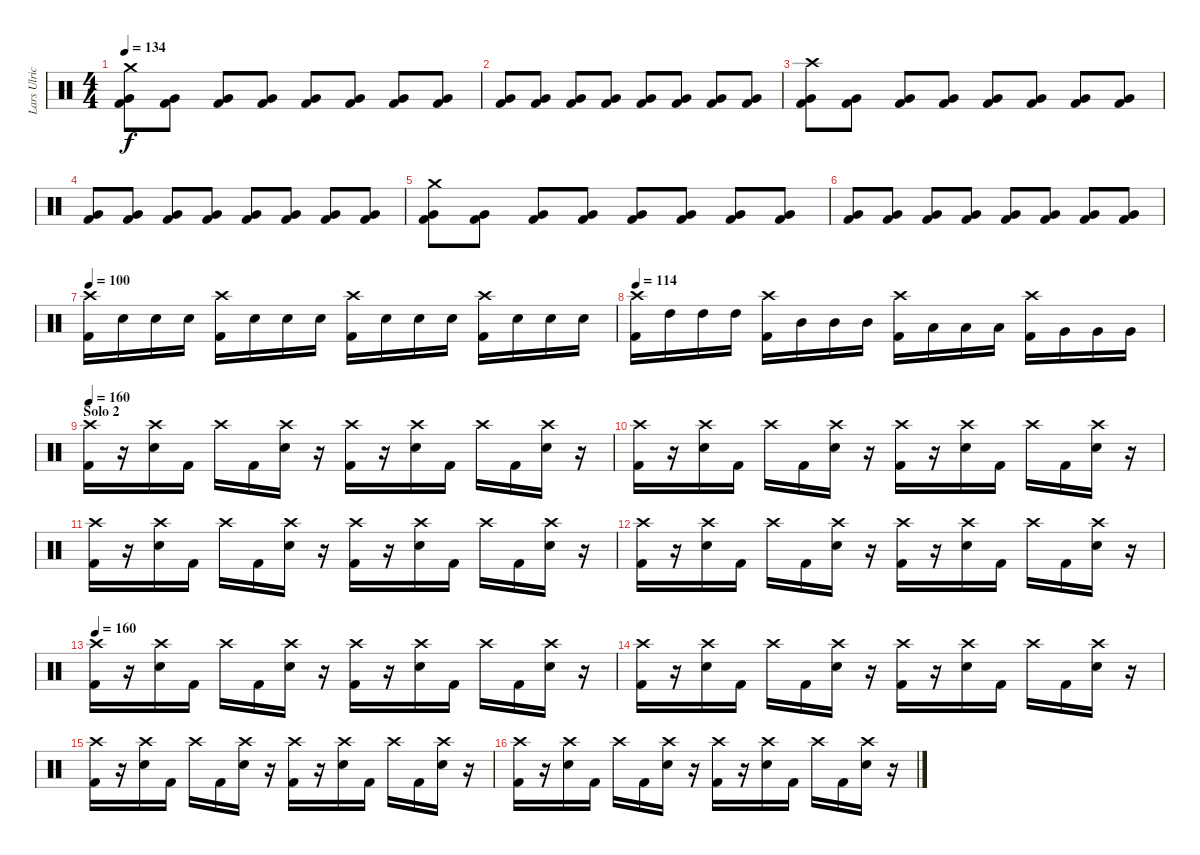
\track ("Lars Ulrich" "Lars Ulric") {instrument percussion}
\staff {score}
\articulation defaults
\ts (4 4)
\tempo 134
\clef neutral
\ks c
("Crash medium (hit)" "Very Low Tom (hit)" "Kick (hit) 2").8{dy f} ("Very Low Tom (hit)" "Kick (hit) 2").8 ("Very Low Tom (hit)" "Kick (hit) 2").8 ("Very Low Tom (hit)" "Kick (hit) 2").8 ("Very Low Tom (hit)" "Kick (hit) 2").8 ("Very Low Tom (hit)" "Kick (hit) 2").8 ("Very Low Tom (hit)" "Kick (hit) 2").8 ("Very Low Tom (hit)" "Kick (hit) 2").8 |
("Very Low Tom (hit)" "Kick (hit) 2").8 ("Very Low Tom (hit)" "Kick (hit) 2").8 ("Very Low Tom (hit)" "Kick (hit) 2").8 ("Very Low Tom (hit)" "Kick (hit) 2").8 ("Very Low Tom (hit)" "Kick (hit) 2").8 ("Very Low Tom (hit)" "Kick (hit) 2").8 ("Very Low Tom (hit)" "Kick (hit) 2").8 ("Very Low Tom (hit)" "Kick (hit) 2").8 |
("Crash high (hit)" "Very Low Tom (hit)" "Kick (hit) 2").8 ("Very Low Tom (hit)" "Kick (hit) 2").8 ("Very Low Tom (hit)" "Kick (hit) 2").8 ("Very Low Tom (hit)" "Kick (hit) 2").8 ("Very Low Tom (hit)" "Kick (hit) 2").8 ("Very Low Tom (hit)" "Kick (hit) 2").8 ("Very Low Tom (hit)" "Kick (hit) 2").8 ("Very Low Tom (hit)" "Kick (hit) 2").8 |
("Very Low Tom (hit)" "Kick (hit) 2").8 ("Very Low Tom (hit)" "Kick (hit) 2").8 ("Very Low Tom (hit)" "Kick (hit) 2").8 ("Very Low Tom (hit)" "Kick (hit) 2").8 ("Very Low Tom (hit)" "Kick (hit) 2").8 ("Very Low Tom (hit)" "Kick (hit) 2").8 ("Very Low Tom (hit)" "Kick (hit) 2").8 ("Very Low Tom (hit)" "Kick (hit) 2").8 |
("Crash medium (hit)" "Very Low Tom (hit)" "Kick (hit) 2").8 ("Very Low Tom (hit)" "Kick (hit) 2").8 ("Very Low Tom (hit)" "Kick (hit) 2").8 ("Very Low Tom (hit)" "Kick (hit) 2").8 ("Very Low Tom (hit)" "Kick (hit) 2").8 ("Very Low Tom (hit)" "Kick (hit) 2").8 ("Very Low Tom (hit)" "Kick (hit) 2").8 ("Very Low Tom (hit)" "Kick (hit) 2").8 |
("Very Low Tom (hit)" "Kick (hit) 2").8 ("Very Low Tom (hit)" "Kick (hit) 2").8 ("Very Low Tom (hit)" "Kick (hit) 2").8 ("Very Low Tom (hit)" "Kick (hit) 2").8 ("Very Low Tom (hit)" "Kick (hit) 2").8 ("Very Low Tom (hit)" "Kick (hit) 2").8 ("Very Low Tom (hit)" "Kick (hit) 2").8 ("Very Low Tom (hit)" "Kick (hit) 2").8 |
\tempo 100
("Crash high (hit)" "Kick (hit) 2").16 "Snare (hit) 2".16 "Snare (hit) 2".16 "Snare (hit) 2".16 ("Crash high (hit)" "Kick (hit) 2").16 "Snare (hit) 2".16 "Snare (hit) 2".16 "Snare (hit) 2".16 ("Crash high (hit)" "Kick (hit) 2").16 "Snare (hit) 2".16 "Snare (hit) 2".16 "Snare (hit) 2".16 ("Crash high (hit)" "Kick (hit) 2").16 "Snare (hit) 2".16 "Snare (hit) 2".16 "Snare (hit) 2".16 |
\tempo 114
("Crash high (hit)" "Kick (hit) 2").16 "High Tom (hit)".16 "High Tom (hit)".16 "High Tom (hit)".16 ("Crash high (hit)" "Kick (hit) 2").16 "Mid Tom (hit)".16 "Mid Tom (hit)".16 "Mid Tom (hit)".16 ("Crash high (hit)" "Kick (hit) 2").16 "Low Tom (hit)".16 "Low Tom (hit)".16 "Low Tom (hit)".16 ("Crash high (hit)" "Kick (hit) 2").16 "Very Low Tom (hit)".16 "Very Low Tom (hit)".16 "Very Low Tom (hit)".16 |
\section ("" "Solo 2")
\tempo 160
("Crash high (hit)" "Kick (hit) 2").16 r.16 ("Crash high (hit)" "Snare (hit) 2").16 "Kick (hit) 2".16 "Crash high (hit)".16 "Kick (hit) 2".16 ("Crash high (hit)" "Snare (hit) 2").16 r.16 ("Crash high (hit)" "Kick (hit) 2").16 r.16 ("Crash high (hit)" "Snare (hit) 2").16 "Kick (hit) 2".16 "Crash high (hit)".16 "Kick (hit) 2".16 ("Crash high (hit)" "Snare (hit) 2").16 r.16 |
("Crash high (hit)" "Kick (hit) 2").16 r.16 ("Crash high (hit)" "Snare (hit) 2").16 "Kick (hit) 2".16 "Crash high (hit)".16 "Kick (hit) 2".16 ("Crash high (hit)" "Snare (hit) 2").16 r.16 ("Crash high (hit)" "Kick (hit) 2").16 r.16 ("Crash high (hit)" "Snare (hit) 2").16 "Kick (hit) 2".16 "Crash high (hit)".16 "Kick (hit) 2".16 ("Crash high (hit)" "Snare (hit) 2").16 r.16 |
("Crash high (hit)" "Kick (hit) 2").16 r.16 ("Crash high (hit)" "Snare (hit) 2").16 "Kick (hit) 2".16 "Crash high (hit)".16 "Kick (hit) 2".16 ("Crash high (hit)" "Snare (hit) 2").16 r.16 ("Crash high (hit)" "Kick (hit) 2").16 r.16 ("Crash high (hit)" "Snare (hit) 2").16 "Kick (hit) 2".16 "Crash high (hit)".16 "Kick (hit) 2".16 ("Crash high (hit)" "Snare (hit) 2").16 r.16 |
("Crash high (hit)" "Kick (hit) 2").16 r.16 ("Crash high (hit)" "Snare (hit) 2").16 "Kick (hit) 2".16 "Crash high (hit)".16 "Kick (hit) 2".16 ("Crash high (hit)" "Snare (hit) 2").16 r.16 ("Crash high (hit)" "Kick (hit) 2").16 r.16 ("Crash high (hit)" "Snare (hit) 2").16 "Kick (hit) 2".16 "Crash high (hit)".16 "Kick (hit) 2".16 ("Crash high (hit)" "Snare (hit) 2").16 r.16 |
\tempo 160
("Crash high (hit)" "Kick (hit) 2").16 r.16 ("Crash high (hit)" "Snare (hit) 2").16 "Kick (hit) 2".16 "Crash high (hit)".16 "Kick (hit) 2".16 ("Crash high (hit)" "Snare (hit) 2").16 r.16 ("Crash high (hit)" "Kick (hit) 2").16 r.16 ("Crash high (hit)" "Snare (hit) 2").16 "Kick (hit) 2".16 "Crash high (hit)".16 "Kick (hit) 2".16 ("Crash high (hit)" "Snare (hit) 2").16 r.16 |
("Crash high (hit)" "Kick (hit) 2").16 r.16 ("Crash high (hit)" "Snare (hit) 2").16 "Kick (hit) 2".16 "Crash high (hit)".16 "Kick (hit) 2".16 ("Crash high (hit)" "Snare (hit) 2").16 r.16 ("Crash high (hit)" "Kick (hit) 2").16 r.16 ("Crash high (hit)" "Snare (hit) 2").16 "Kick (hit) 2".16 "Crash high (hit)".16 "Kick (hit) 2".16 ("Crash high (hit)" "Snare (hit) 2").16 r.16 |
("Crash high (hit)" "Kick (hit) 2").16 r.16 ("Crash high (hit)" "Snare (hit) 2").16 "Kick (hit) 2".16 "Crash high (hit)".16 "Kick (hit) 2".16 ("Crash high (hit)" "Snare (hit) 2").16 r.16 ("Crash high (hit)" "Kick (hit) 2").16 r.16 ("Crash high (hit)" "Snare (hit) 2").16 "Kick (hit) 2".16 "Crash high (hit)".16 "Kick (hit) 2".16 ("Crash high (hit)" "Snare (hit) 2").16 r.16 |
("Crash high (hit)" "Kick (hit) 2").16 r.16 ("Crash high (hit)" "Snare (hit) 2").16 "Kick (hit) 2".16 "Crash high (hit)".16 "Kick (hit) 2".16 ("Crash high (hit)" "Snare (hit) 2").16 r.16 ("Crash high (hit)" "Kick (hit) 2").16 r.16 ("Crash high (hit)" "Snare (hit) 2").16 "Kick (hit) 2".16 "Crash high (hit)".16 "Kick (hit) 2".16 ("Crash high (hit)" "Snare (hit) 2").16 r.16
